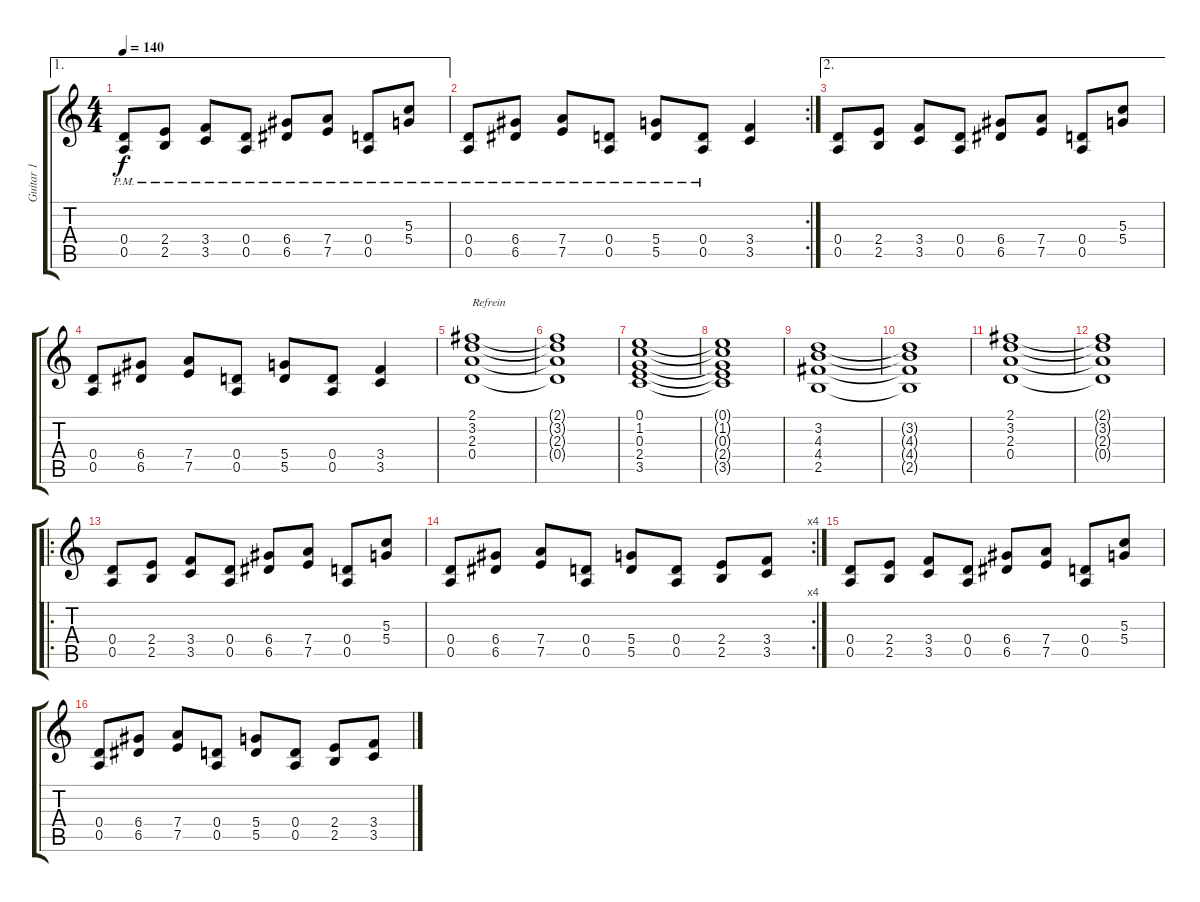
\track ("Guitar 1" "Guitar 1") {instrument overdrivenguitar}
\staff {score tabs}
\tuning (E4 B3 G3 D3 A2 E2) {hide}
\ae 1
\ts (4 4)
\tempo 140
\clef g2
\ks c
(0.4{pm} 0.5{pm}).8{dy f} (2.4{pm} 2.5{pm}).8 (3.4{pm} 3.5{pm}).8 (0.4{pm} 0.5{pm}).8 (6.4{pm} 6.5{pm}).8 (7.4{pm} 7.5{pm}).8 (0.4{pm} 0.5{pm}).8 (5.3{pm} 5.4{pm}).8 |
\rc 2
(0.4{pm} 0.5{pm}).8 (6.4{pm} 6.5{pm}).8 (7.4{pm} 7.5{pm}).8 (0.4{pm} 0.5{pm}).8 (5.4{pm} 5.5{pm}).8 (0.4{pm} 0.5{pm}).8 (3.4 3.5).4 |
\ae 2
(0.4 0.5).8 (2.4 2.5).8 (3.4 3.5).8 (0.4 0.5).8 (6.4 6.5).8 (7.4 7.5).8 (0.4 0.5).8 (5.3 5.4).8 |
(0.4 0.5).8 (6.4 6.5).8 (7.4 7.5).8 (0.4 0.5).8 (5.4 5.5).8 (0.4 0.5).8 (3.4 3.5).4 |
(2.1 3.2 2.3 0.4).1{txt "Refrein"} |
(2.1{t} 3.2{t} 2.3{t} 0.4{t}).1 |
(0.1 1.2 0.3 2.4 3.5).1 |
(0.1{t} 1.2{t} 0.3{t} 2.4{t} 3.5{t}).1 |
(3.2 4.3 4.4 2.5).1 |
(3.2{t} 4.3{t} 4.4{t} 2.5{t}).1 |
(2.1 3.2 2.3 0.4).1 |
(2.1{t} 3.2{t} 2.3{t} 0.4{t}).1 |
\ro
(0.4 0.5).8 (2.4 2.5).8 (3.4 3.5).8 (0.4 0.5).8 (6.4 6.5).8 (7.4 7.5).8 (0.4 0.5).8 (5.3 5.4).8 |
\rc 4
(0.4 0.5).8 (6.4 6.5).8 (7.4 7.5).8 (0.4 0.5).8 (5.4 5.5).8 (0.4 0.5).8 (2.4 2.5).8 (3.4 3.5).8 |
(0.4 0.5).8 (2.4 2.5).8 (3.4 3.5).8 (0.4 0.5).8 (6.4 6.5).8 (7.4 7.5).8 (0.4 0.5).8 (5.3 5.4).8 |
(0.4 0.5).8 (6.4 6.5).8 (7.4 7.5).8 (0.4 0.5).8 (5.4 5.5).8 (0.4 0.5).8 (2.4 2.5).8 (3.4 3.5).8
